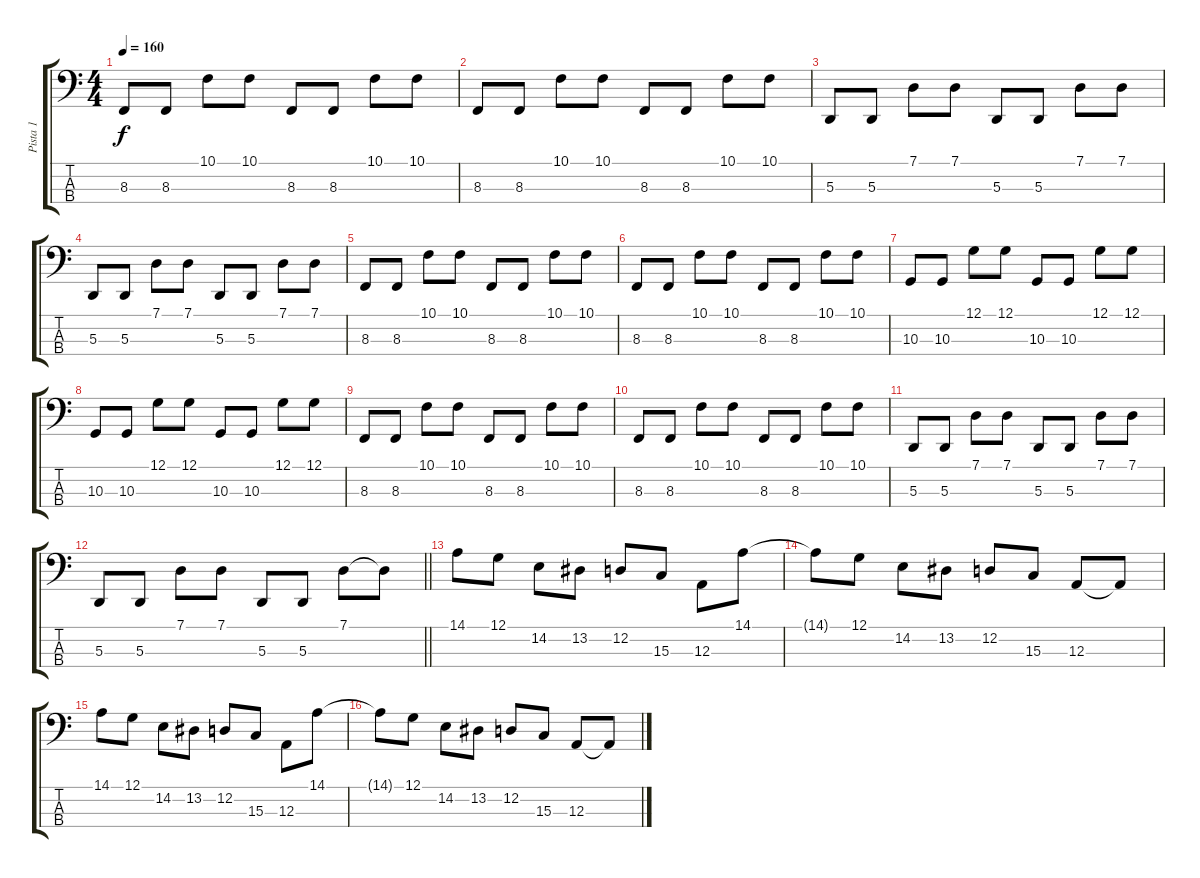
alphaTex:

\track ("Pista 1" "Pista 1") {instrument lead8bassandlead}
\staff {score tabs}
\tuning (G2 D2 A1 E1) {hide}
\ts (4 4)
\tempo 160
\clef f4
\ks c
8.3.8{dy f} 8.3.8 10.1.8 10.1.8 8.3.8 8.3.8 10.1.8 10.1.8 |
8.3.8 8.3.8 10.1.8 10.1.8 8.3.8 8.3.8 10.1.8 10.1.8 |
5.3.8 5.3.8 7.1.8 7.1.8 5.3.8 5.3.8 7.1.8 7.1.8 |
5.3.8 5.3.8 7.1.8 7.1.8 5.3.8 5.3.8 7.1.8 7.1.8 |
8.3.8 8.3.8 10.1.8 10.1.8 8.3.8 8.3.8 10.1.8 10.1.8 |
8.3.8 8.3.8 10.1.8 10.1.8 8.3.8 8.3.8 10.1.8 10.1.8 |
10.3.8 10.3.8 12.1.8 12.1.8 10.3.8 10.3.8 12.1.8 12.1.8 |
10.3.8 10.3.8 12.1.8 12.1.8 10.3.8 10.3.8 12.1.8 12.1.8 |
8.3.8 8.3.8 10.1.8 10.1.8 8.3.8 8.3.8 10.1.8 10.1.8 |
8.3.8 8.3.8 10.1.8 10.1.8 8.3.8 8.3.8 10.1.8 10.1.8 |
5.3.8 5.3.8 7.1.8 7.1.8 5.3.8 5.3.8 7.1.8 7.1.8 |
\barLineRight lightlight
5.3.8 5.3.8 7.1.8 7.1.8 5.3.8 5.3.8 7.1.8 7.1{t}.8 |
14.1.8 12.1.8 14.2.8 13.2.8 12.2.8 15.3.8 12.3.8 14.1.8 |
14.1{t}.8 12.1.8 14.2.8 13.2.8 12.2.8 15.3.8 12.3.8 12.3{t}.8 |
14.1.8 12.1.8 14.2.8 13.2.8 12.2.8 15.3.8 12.3.8 14.1.8 |
14.1{t}.8 12.1.8 14.2.8 13.2.8 12.2.8 15.3.8 12.3.8 12.3{t}.8
